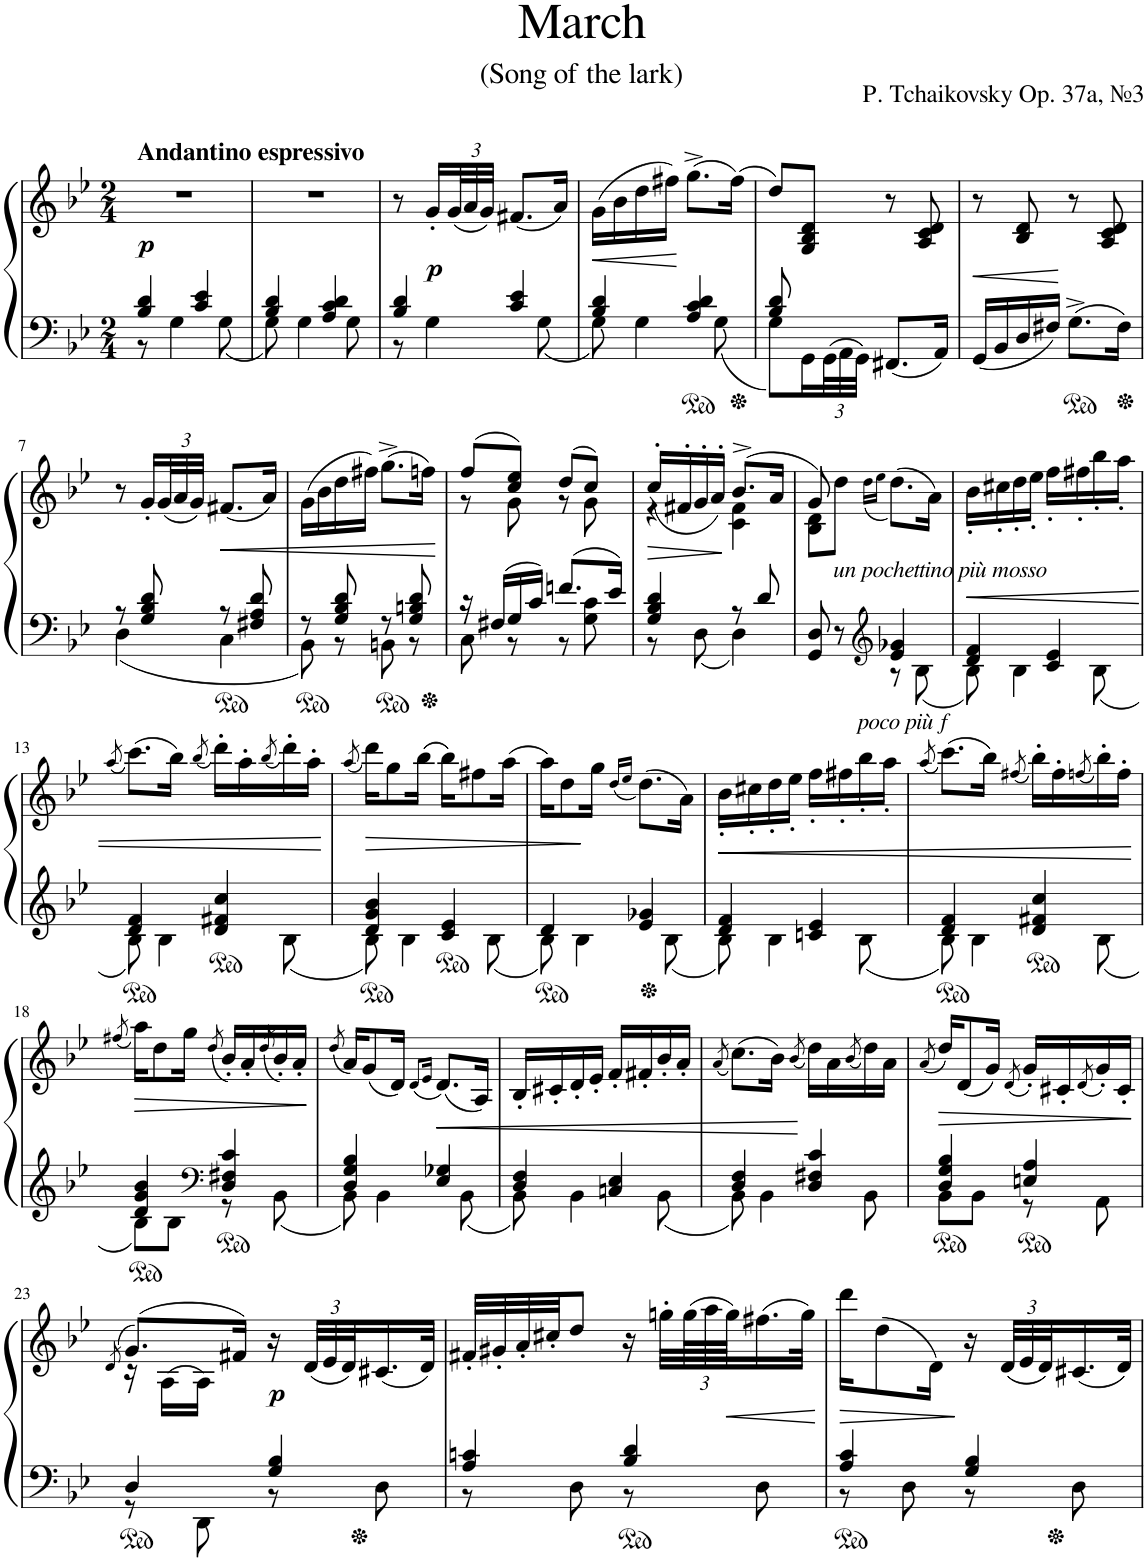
**kern	**kern	**dynam
*part1	*part1	*part1
*staff2	*staff1	*staff1/2
*I"Piano	*	*
*I'Pno.	*	*
*clefF4	*clefG2	*
*k[b-e-]	*k[b-e-]	*
*M2/4	*M2/4	*
=1	=1	=1
*^	*	*
!	!	!LO:TX:a:B:t=Andantino espressivo	!
!	!	!	!LO:DY:b
4B-/ 4d/	8r	2r	p
.	4G\	.	.
4c/ 4e-/	.	.	.
.	8G\	.	.
=2	=2	=2	=2
4B-/ 4d/	8G\	2r	.
.	4G\	.	.
4A/ 4c/ 4d/	.	.	.
.	8G\	.	.
=3	=3	=3	=3
4B-/ 4d/	8r	8r	.
!	!	!	!LO:DY:b
.	4G\	16g'/LL	p
*	*	*Xbrackettup	*
.	.	(48g/L	.
.	.	48a/	.
.	.	48g/JJJ)	.
4c/ 4e-/	.	(8.f#X/L	.
.	8G\	.	.
.	.	16a/Jk)	.
=4	=4	=4	=4
!	!	!	!LO:HP:b
4B-/ 4d/	8G\	(16g\LL	<
.	.	16b-\	.
.	4G\	16dd\	.
.	.	16ff#X\JJ)	.
4A/ 4c/ 4d/	.	(8.gg^\L	[
.	8G\	.	.
.	.	(16ff#\Jk)	.
=5	=5	=5	=5
8B-/ 8d/	8G\L	8dd/L)	.
8ryy	16GG\L	8G/ 8B-/ 8d/J	.
*	*Xbrackettup	*	*
.	48GG\L	.	.
.	48AA\	.	.
.	48GG\JJJ	.	.
8.FF#X/L	4ryy	8r	.
.	.	8A/ 8c/ 8d/	.
16AA/Jk	.	.	.
*v	*v	*	*
=6	=6	=6
16GG/LL	8r	.
16BB-/	.	.
16D/	8B-/ 8d/	.
16F#X/JJ	.	.
8.G^\L	8r	.
.	8A/ 8c/ 8d/	.
16F#\Jk	.	.
!!LO:LB:g=z
=7	=7	=7
*^	*	*
8r	4D\	8r	.
8G/ 8B-/ 8d/	.	16g'/LL	.
.	.	(48g/L	.
.	.	48a/	.
.	.	48g/JJJ)	.
!	!	!	!LO:HP:b
8r	4C\	(8.f#X/L	<
8F#X/ 8A/ 8d/	.	.	.
.	.	16a/Jk)	.
=8	=8	=8	=8
8r	8BB-\	(16g\LL	.
.	.	16b-\	.
8G/ 8B-/ 8d/	8r	16dd\	.
.	.	16ff#X\JJ)	.
8r	8BBn\	(8.gg^\L	.
8G/ 8Bn/ 8d/	8r	.	.
.	.	16ffn\Jk)	.
*v	*v	*	*
.	.	[
=9	=9	=9
*^	*^	*
16r	8C\	(8ff/L	8r	.
16F#X/LL	.	.	.	.
16G/	8r	8cc/ 8ee-/J)	8g\	.
16c/JJ	.	.	.	.
8.fn/L	8r	(8dd/L	8r	.
.	8G\ 8c\	8cc/J)	8g\	.
16e-/Jk	.	.	.	.
=10	=10	=10	=10	=10
!	!	!	!	!LO:HP:b
4G/ 4B-/ 4d/	8r	(<16cc'/LL	4r	>
.	.	16f#X'/	.	.
.	8D\	16g'/	.	.
.	.	16a'/JJ)	.	.
8r	4D\	(8.b-^/L	4c\ 4f#\	]
8d/	.	.	.	.
.	.	16a/Jk	.	.
=11	=11	=11	=11	=11
!LO:TX:b:i:t=poco più f	!	!	!	!
8GG/ 8D/	4ryy	8g/)	8B-\ 8d\L	.
!	!	!LO:TX:b:i:t=un pochettino più mosso	!	!
8r	.	8ryy	8dd\J	.
*clefG2	*	*	*	*
.	.	.	(16qdd\LL	.
.	.	.	16qee-\JJ	.
4e-/ 4g-X/	8r	4ryy	(>8.dd\L)	.
.	8B-\	.	.	.
.	.	.	16a\Jk)	.
=12	=12	=12	=12	=12
!	!	!	!	!LO:HP:b
4d/ 4f/	8B-\	2ryy	16b-'\LL	<
.	.	.	16cc#X'\	.
.	4B-\	.	16dd'\	.
.	.	.	16ee-'\JJ	.
4c/ 4e-/	.	.	16ff'\LL	.
.	.	.	16ff#X'\	.
.	8B-\	.	16bb-'\	.
.	.	.	16aa'\JJ	.
*	*	*v	*v	*
!!LO:LB:g=z
=13	=13	=13	=13
.	.	(8qaa/	.
4d/ 4f/	8B-\	(8.ccc\L)	.
.	4B-\	.	.
.	.	16bb-\Jk)	.
.	.	(8qbb-/	.
4d/ 4f#X/ 4cc/	.	16ddd'\LL)	.
.	.	16aa'\	.
.	.	(8qbb-/	.
.	8B-\	16ddd'\)	.
.	.	16aa'\JJ	.
*v	*v	*	*
.	.	[
=14	=14	=14
.	(8qaa/	.
*^	*	*
4d/ 4g/ 4b-/	8B-\	16ddd\KL)	.
.	.	8gg\	.
.	4B-\	.	.
.	.	(16bb-\Jk	.
4c/ 4e-/	.	16bb-\KL)	.
.	.	8ff#X\	.
.	8B-\	.	.
.	.	(16aa\Jk	.
=15	=15	=15	=15
4d/	8B-\	16aa\KL)	.
.	.	8dd\	.
.	4B-\	.	.
.	.	16gg\Jk	.
.	.	(16qdd/LL	.
.	.	16qee-/JJ	.
4e-/ 4g-X/	.	(8.dd\L)	.
.	8B-\	.	.
.	.	16a\Jk)	.
=16	=16	=16	=16
!	!	!	!LO:HP:b
*	*	*^	*
4d/ 4f/	8B-\	2ryy	16b-'\LL	<
.	.	.	16cc#X'\	.
.	4B-\	.	16dd'\	.
.	.	.	16ee-'\JJ	.
4cn/ 4e-/	.	.	16ff'\LL	.
.	.	.	16ff#X'\	.
.	8B-\	.	16bb-'\	.
.	.	.	16aa'\JJ	.
*	*	*v	*v	*
=17	=17	=17	=17
.	.	(8qaa/	.
4d/ 4f/	8B-\	(8.ccc\L)	.
.	4B-\	.	.
.	.	16bb-\Jk)	.
.	.	(8qff#X/	.
4d/ 4f#X/ 4cc/	.	16bb-'\LL)	.
.	.	16ff#'\	.
.	.	(8qffn/	.
.	8B-\	16bb-'\)	.
.	.	16ff'\JJ	.
*v	*v	*	*
.	.	[
!!LO:LB:g=z
=18	=18	=18
.	(8qff#X/	.
*^	*	*
4d/ 4g/ 4b-/	8B-\L	16aa\KL)	.
.	.	8dd\	.
.	8B-\J	.	.
.	.	16gg\Jk	.
*clefF4	*	*	*
.	.	(8qdd/	.
4D/ 4F#X/ 4c/	8r	16b-'/LL)	.
.	.	16a'/	.
.	.	(8qdd/	.
.	8BB-\	16b-'/)	.
.	.	16a'/JJ	.
=19	=19	=19	=19
.	.	(8qdd/	.
4D/ 4G/ 4B-/	8BB-\	16a/KL)	.
.	.	(8g/	.
.	4BB-\	.	.
.	.	16d/Jk)	.
.	.	(8qd/L	.
.	.	16qe-/Jk	.
4E-/ 4G-X/	.	(8.d/L)	.
.	8BB-\	.	.
.	.	16A/Jk)	.
=20	=20	=20	=20
4D/ 4F/	8BB-\	16B-'/LL	.
.	.	16c#X'/	.
.	4BB-\	16d'/	.
.	.	16e-'/JJ	.
4Cn/ 4E-/	.	16f'/LL	.
.	.	16f#X'/	.
.	8BB-\	16b-'/	.
.	.	16a'/JJ	.
=21	=21	=21	=21
.	.	(8qa/	.
4D/ 4F/	8BB-\	(8.cc\L)	.
.	4BB-\	.	.
.	.	16b-\Jk)	.
.	.	(8qb-/	.
4D/ 4F#X/ 4c/	.	16dd\LL)	.
.	.	16a\	.
.	.	(8qb-/	.
.	8BB-\	16dd\)	.
.	.	16a\JJ	.
=22	=22	=22	=22
.	.	(8qa/	.
4D/ 4G/ 4B-/	8BB-\L	16dd/KL)	.
.	.	(8d/	.
.	8BB-\J	.	.
.	.	16g/Jk)	.
.	.	(8qd/	.
4En/ 4A/	8r	16g'/LL)	.
.	.	16c#X'/	.
.	.	(8qd/	.
.	8AA\	16g'/)	.
.	.	16c#'/JJ	.
!!LO:LB:g=z
=23	=23	=23	=23
.	.	(8qd/	.
*	*	*^	*
4D/	8r	(8.g/L)	16r	.
.	.	.	(>16A\LL	.
.	8DD\	.	16A\JJ)	.
.	.	16f#X/Jk)	16ryy	.
!	!	!	!	!LO:DY:b
4G/ 4B-/	8r	16r	4ryy	p
.	.	(48d/LLL	.	.
.	.	48e-/	.	.
.	.	48d/J)	.	.
.	8D\	(16.c#X/	.	.
.	.	32d/JJk)	.	.
*	*	*v	*v	*
=24	=24	=24	=24
4A/ 4cn/	8r	32f#X'/LLL	.
.	.	32g#X'/	.
.	.	32a'/	.
.	.	32cc#X'/JJ	.
.	8D\	8dd/J	.
4B-/ 4d/	8r	16r	.
.	.	32ggn'\LLL	.
.	.	(96gg\L	.
.	.	96aa\	.
!	!	!	!LO:HP:b
.	.	96gg\JJ)	<
.	8D\	(16.ff#X\	.
.	.	32gg\JJk)	.
*v	*v	*	*
.	.	[
=25	=25	=25
*^	*	*
!	!	!	!LO:HP:b
4A/ 4c/	8r	16ddd\KL	>
.	.	(8dd\	.
.	8D\	.	.
.	.	16d\Jk)	.
4G/ 4B-/	8r	16r	]
.	.	(48d/LLL	.
.	.	48e-/	.
.	.	48d/J)	.
.	8D\	(16.c#X/	.
.	.	32d/JJk)	.
*v	*v	*	*
=	=	=
*-	*-	*-
